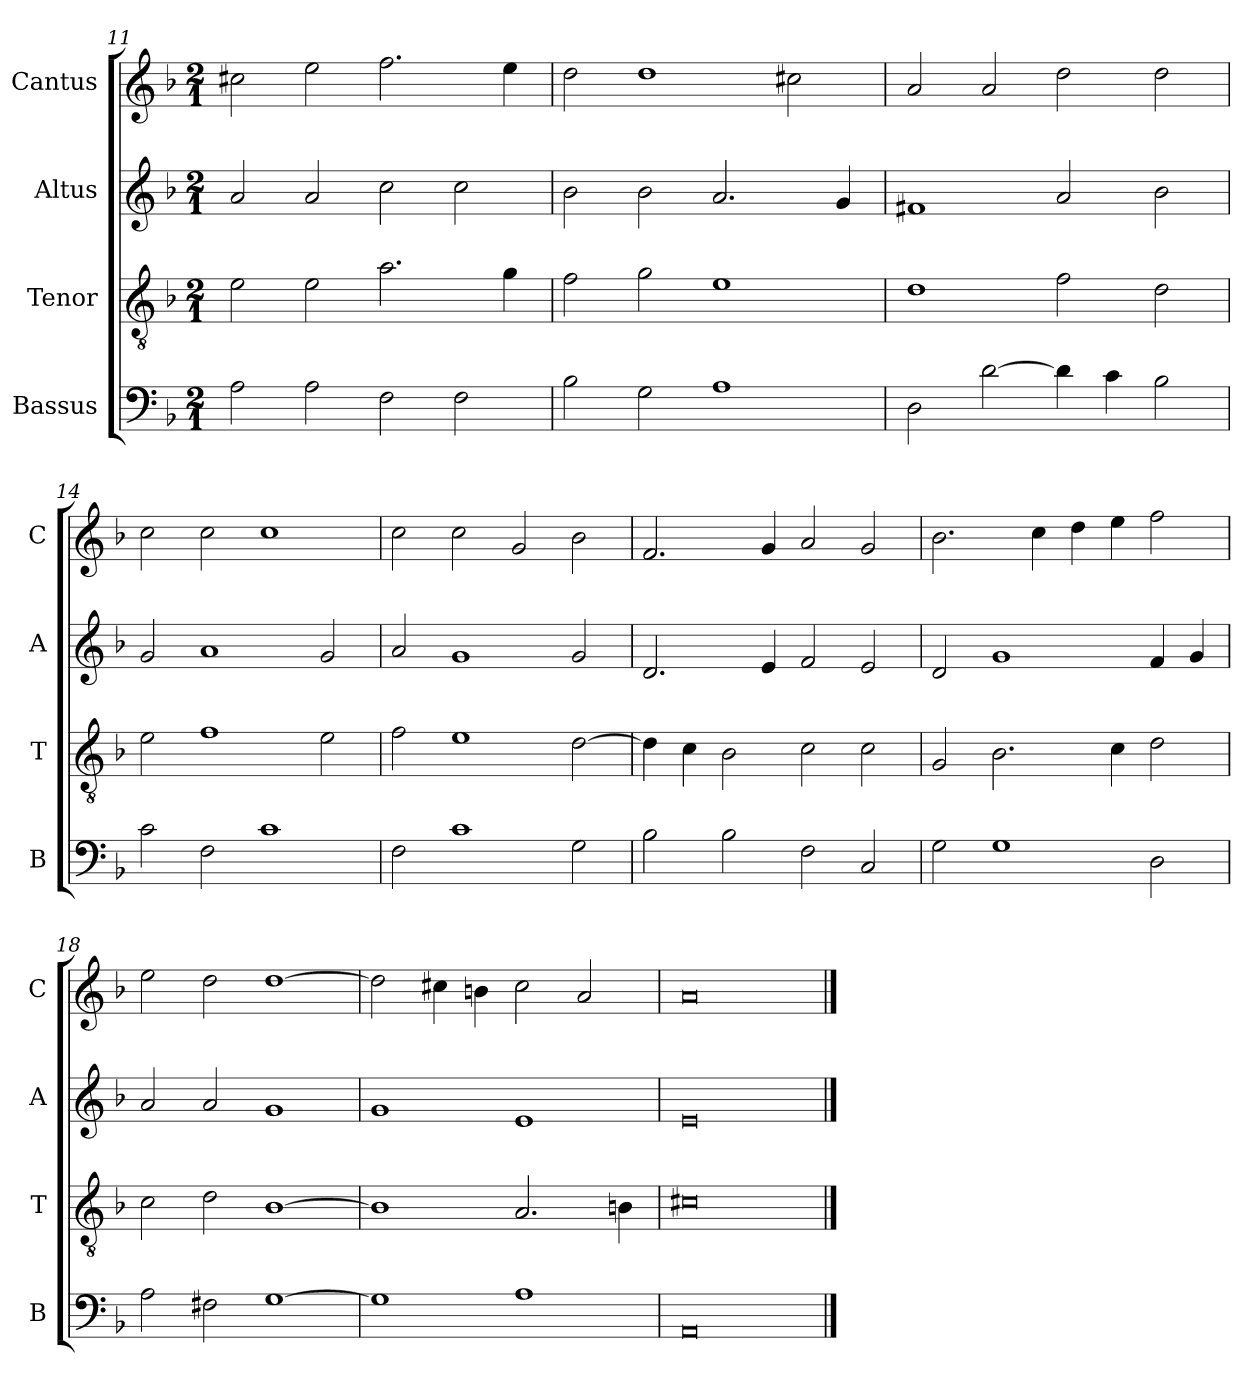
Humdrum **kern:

**kern	**kern	**kern	**kern
*part4	*part3	*part2	*part1
*staff4	*staff3	*staff2	*staff1
*I"Bassus	*I"Tenor	*I"Altus	*I"Cantus
*I'B	*I'T	*I'A	*I'C
*clefF4	*clefGv2	*clefG2	*clefG2
*k[b-]	*k[b-]	*k[b-]	*k[b-]
*M2/1	*M2/1	*M2/1	*M2/1
=11	=11	=11	=11
2A	2e	2a	2cc#X
2A	2e	2a	2ee
2F	2.a	2cc	2.ff
2F	.	2cc	.
.	4g	.	4ee
=12	=12	=12	=12
2B-	2f	2b-	2dd
2G	2g	2b-	1dd
1A	1e	2.a	.
.	.	.	2cc#X
.	.	4g	.
=13	=13	=13	=13
2D	1d	1f#X	2a
[2d	.	.	2a
4d]	2f	2a	2dd
4c	.	.	.
2B-	2d	2b-	2dd
=14	=14	=14	=14
2c	2e	2g	2cc
2F	1f	1a	2cc
1c	.	.	1cc
.	2e	2g	.
=15	=15	=15	=15
2F	2f	2a	2cc
1c	1e	1g	2cc
.	.	.	2g
2G	[2d	2g	2b-
=16	=16	=16	=16
2B-	4d]	2.d	2.f
.	4c	.	.
2B-	2B-	.	.
.	.	4e	4g
2F	2c	2f	2a
2C	2c	2e	2g
=17	=17	=17	=17
2G	2G	2d	2.b-
1G	2.B-	1g	.
.	.	.	4cc
.	.	.	4dd
.	4c	.	4ee
2D	2d	4f	2ff
.	.	4g	.
=18	=18	=18	=18
2A	2c	2a	2ee
2F#X	2d	2a	2dd
[1G	[1B-	1g	[1dd
=19	=19	=19	=19
1G]	1B-]	1g	2dd]
.	.	.	4cc#X
.	.	.	4bn
1A	2.A	1e	2cc#
.	.	.	2a
.	4Bn	.	.
=20	=20	=20	=20
0AA	0c#X	0e	0a
==	==	==	==
*-	*-	*-	*-
